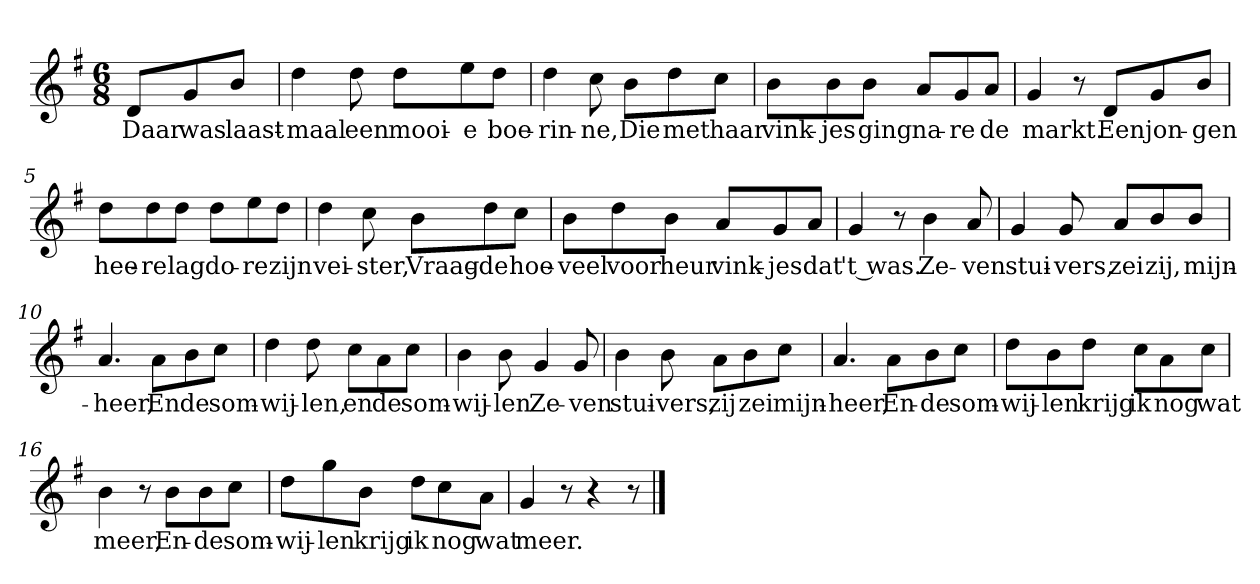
**kern	**text
*part1	*part1
*staff1	*staff1
*clefG2	*
*k[f#]	*
*G:	*
*M6/8	*
*MM120	*
=	=
8d/L	Daar
8g/	was
8b/J	laast-
=1	=1
4dd	-maal
8dd	een
8dd\L	mooi-
8ee\	-e
8dd\J	boe-
=2	=2
4dd	-rin-
8cc	-ne,
8b\L	Die
8dd\	met
8cc\J	haar
=3	=3
8b\L	vink-
8b\	-jes
8b\J	ging
8a/L	na-
8g/	-re
8a/J	de
=4	=4
4g	markt.
8r	.
8d/L	Een
8g/	jon-
8b/J	-gen
=5	=5
8dd\L	hee-
8dd\	-re
8dd\J	lag
8dd\L	do-
8ee\	-re
8dd\J	zijn
=6	=6
4dd	vei-
8cc	-ster,
8b\L	Vraag-
8dd\	-de
8cc\J	hoe-
=7	=7
8b\L	-veel
8dd\	voor
8b\J	heur
8a/L	vink-
8g/	-jes
8a/J	dat
=8	=8
4g	't was.
8r	.
4b	Ze-
8a	-ven
=9	=9
4g	stui-
8g	-vers,
8a/L	zei
8b/	zij,
8b/J	mijn-
=10	=10
4.a	-heer,
8a\L	En
8b\	de
8cc\J	som-
=11	=11
4dd	-wij-
8dd	-len,
8cc\L	en
8a\	de
8cc\J	som-
=12	=12
4b	-wij-
8b	-len
4g	Ze-
8g	-ven
=13	=13
4b	stui-
8b	-vers,
8a\L	zij
8b\	zei
8cc\J	mijn-
=14	=14
4.a	-heer,
8a\L	En-
8b\	-de
8cc\J	som-
=15	=15
8dd\L	-wij-
8b\	-len
8dd\J	krijg
8cc\L	ik
8a\	nog
8cc\J	wat
=16	=16
4b	meer,
8r	.
8b\L	En-
8b\	-de
8cc\J	som-
=17	=17
8dd\L	-wij-
8gg\	-len
8b\J	krijg
8dd\L	ik
8cc\	nog
8a\J	wat
=18	=18
4g	meer.
8r	.
4r	.
8r	.
==	==
*-	*-
